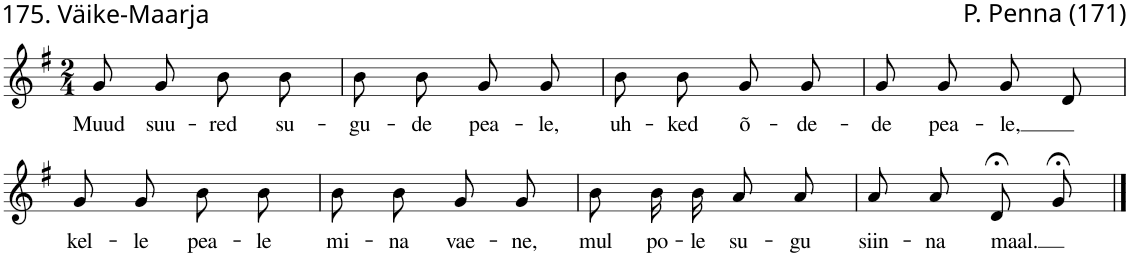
**kern	**text
*part1	*part1
*staff1	*staff1
*I"Voice	*
*clefG2	*
*k[f#]	*
*M2/4	*
=1	=1
!	!LO:LY:b
8g/L	Muud
!	!LO:LY:b
8g/J	suu-
!	!LO:LY:b
8b\L	-red
!	!LO:LY:b
8b\J	su-
=2	=2
!	!LO:LY:b
8b\L	-gu-
!	!LO:LY:b
8b\J	-de
!	!LO:LY:b
8g/L	pea-
!	!LO:LY:b
8g/J	-le,
=3	=3
!	!LO:LY:b
8b\L	uh-
!	!LO:LY:b
8b\J	-ked
!	!LO:LY:b
8g/L	õ-
!	!LO:LY:b
8g/J	-de-
=4	=4
!	!LO:LY:b
8g/L	-de
!	!LO:LY:b
8g/J	pea-
!	!LO:LY:b
8g/L	-le,
8d/J	.
!!LO:LB:g=z
=5	=5
!	!LO:LY:b
8g/L	kel-
!	!LO:LY:b
8g/J	-le
!	!LO:LY:b
8b\L	pea-
!	!LO:LY:b
8b\J	-le
=6	=6
!	!LO:LY:b
8b\L	mi-
!	!LO:LY:b
8b\J	-na
!	!LO:LY:b
8g/L	vae-
!	!LO:LY:b
8g/J	-ne,
=7	=7
!	!LO:LY:b
8b\L	mul
!	!LO:LY:b
16b\L	po-
!	!LO:LY:b
16b\JJ	-le
!	!LO:LY:b
8a/L	su-
!	!LO:LY:b
8a/J	-gu
=8	=8
!	!LO:LY:b
8a/L	siin-
!	!LO:LY:b
8a/J	-na
!	!LO:LY:b
8d;</L	maal.
8g;</J	.
==	==
*-	*-
